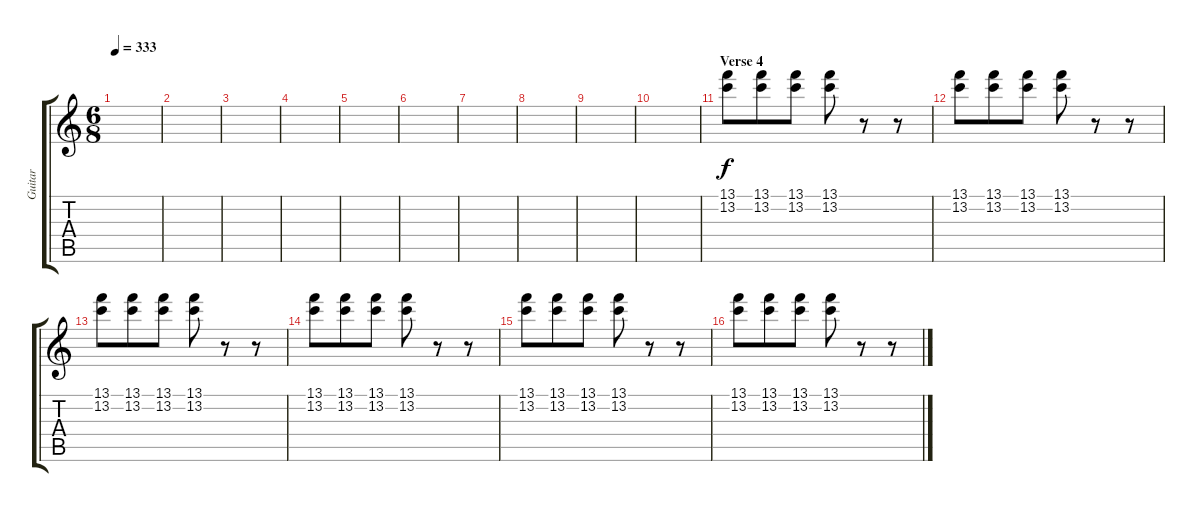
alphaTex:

\track ("Guitar" "Guitar") {instrument electricguitarjazz}
\staff {score tabs}
\tuning (E4 B3 G3 D3 A2 E2) {hide}
\ts (6 8)
\tempo 333
\clef g2
\ks c
|
|
|
|
|
|
|
|
|
|
\section ("" "Verse 4")
(13.1 13.2).8 (13.1 13.2).8 (13.1 13.2).8 (13.1 13.2).8 r.8 r.8 |
(13.1 13.2).8 (13.1 13.2).8 (13.1 13.2).8 (13.1 13.2).8 r.8 r.8 |
(13.1 13.2).8 (13.1 13.2).8 (13.1 13.2).8 (13.1 13.2).8 r.8 r.8 |
(13.1 13.2).8 (13.1 13.2).8 (13.1 13.2).8 (13.1 13.2).8 r.8 r.8 |
(13.1 13.2).8 (13.1 13.2).8 (13.1 13.2).8 (13.1 13.2).8 r.8 r.8 |
(13.1 13.2).8 (13.1 13.2).8 (13.1 13.2).8 (13.1 13.2).8 r.8 r.8
